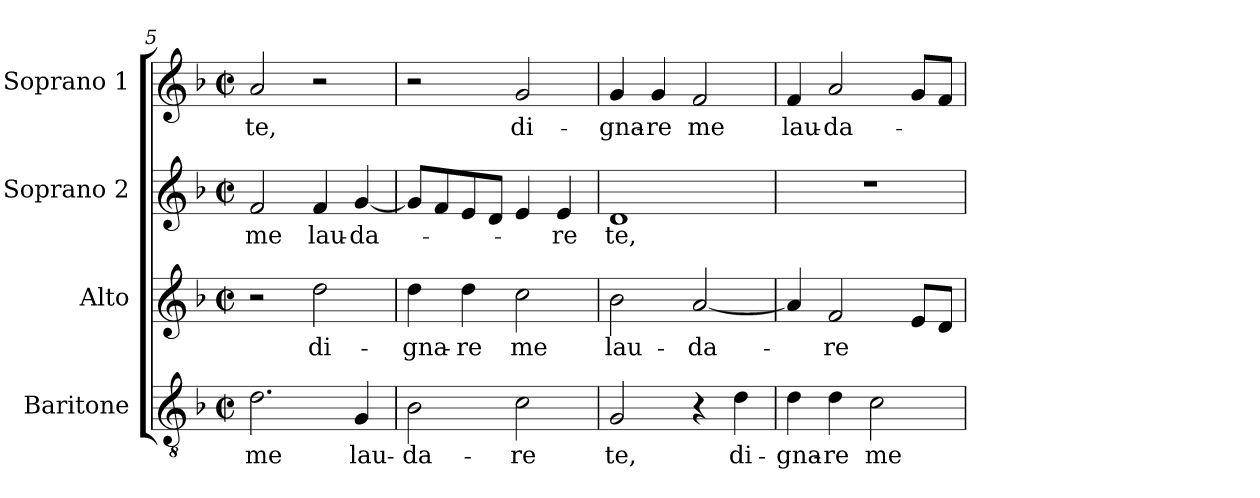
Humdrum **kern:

**kern	**text	**kern	**text	**kern	**text	**kern	**text
*part4	*part4	*part3	*part3	*part2	*part2	*part1	*part1
*staff4	*staff4	*staff3	*staff3	*staff2	*staff2	*staff1	*staff1
*I"Baritone	*	*I"Alto	*	*I"Soprano 2	*	*I"Soprano 1	*
*I'Bar	*	*I'A	*	*I'S 2	*	*I'S 1	*
*clefGv2	*	*clefG2	*	*clefG2	*	*clefG2	*
*k[b-]	*	*k[b-]	*	*k[b-]	*	*k[b-]	*
*F:	*	*F:	*	*F:	*	*F:	*
*M2/2	*	*M2/2	*	*M2/2	*	*M2/2	*
*met(c|)	*	*met(c|)	*	*met(c|)	*	*met(c|)	*
=5	=5	=5	=5	=5	=5	=5	=5
2.d\	me	2r	.	2f/	me	2a/	te,
.	.	2dd\	di-	4f/	lau-	2r	.
4G/	lau-	.	.	[4g/	-da-	.	.
=6	=6	=6	=6	=6	=6	=6	=6
2B-\	-da-	4dd\	-gna-	8g/L]	.	2r	.
.	.	.	.	8f/	.	.	.
.	.	4dd\	-re	8e/	.	.	.
.	.	.	.	8d/J	.	.	.
2c\	-re	2cc\	me	4e/	.	2g/	di-
.	.	.	.	4e/	-re	.	.
!!LO:LB:g=z
=7	=7	=7	=7	=7	=7	=7	=7
2G/	te,	2b-\	lau-	1d	te,	4g/	-gna-
.	.	.	.	.	.	4g/	-re
4r	.	[2a/	-da-	.	.	2f/	me
4d\	di-	.	.	.	.	.	.
=8	=8	=8	=8	=8	=8	=8	=8
4d\	-gna-	4a/]	.	1r	.	4f/	lau-
4d\	-re	2f/	-re	.	.	2a/	-da-
2c\	me	.	.	.	.	.	.
.	.	8e/L	.	.	.	8g/L	.
.	.	8d/J	.	.	.	8f/J	.
=	=	=	=	=	=	=	=
*-	*-	*-	*-	*-	*-	*-	*-
